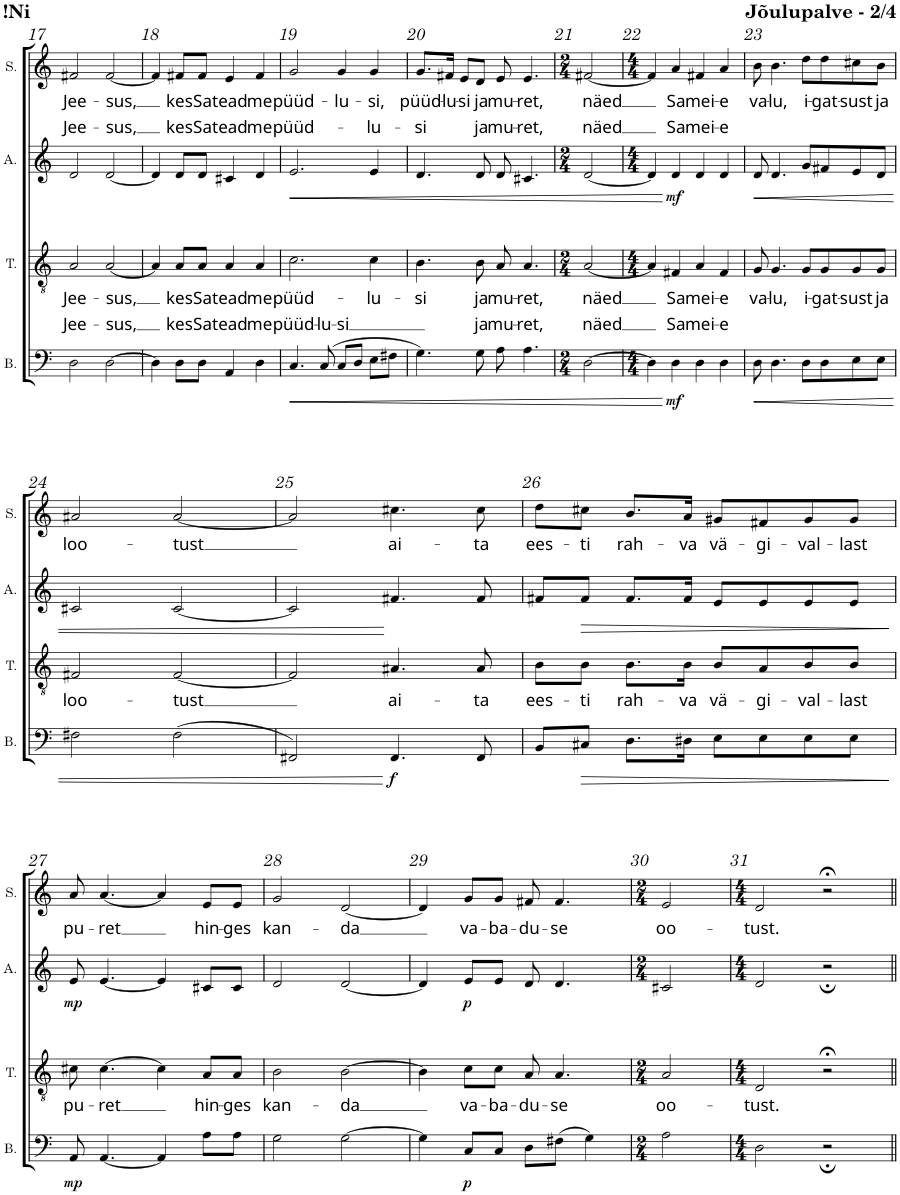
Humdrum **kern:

**kern	**text	**dynam	**kern	**text	**kern	**text	**dynam	**kern	**text
*part4	*part4	*part4	*part3	*part3	*part2	*part2	*part2	*part1	*part1
*staff4	*staff4	*staff4	*staff3	*staff3	*staff2	*staff2	*staff2	*staff1	*staff1
*I"B.	*	*	*I"T.	*	*I"A.	*	*	*I"S.	*
*I'B.	*	*	*I'T.	*	*I'A.	*	*	*I'S.	*
!!LO:PB:g=z
*clefF4	*	*	*clefGv2	*	*clefG2	*	*	*clefG2	*
*	*	*	*	*	*Trd1c2	*	*	*	*
*k[]	*	*	*k[]	*	*k[]	*	*	*k[]	*
*M4/4	*	*	*M4/4	*	*M4/4	*	*	*M4/4	*
=17	=17	=17	=17	=17	=17	=17	=17	=17	=17
!	!LO:LY:a	!	!	!LO:LY:b	!	!LO:LY:a	!	!	!LO:LY:b
2D\	Jee-	.	2A/	Jee-	2d/	Jee-	.	2f#X/	Jee-
!	!LO:LY:a	!	!	!LO:LY:b	!	!LO:LY:a	!	!	!LO:LY:b
[2D\	-sus,	.	[2A/	-sus,	[2d/	-sus,	.	[2f#/	-sus,
=18	=18	=18	=18	=18	=18	=18	=18	=18	=18
4D\]	.	.	4A/]	.	4d/]	.	.	4f#/]	.
!	!LO:LY:a	!	!	!LO:LY:b	!	!LO:LY:a	!	!	!LO:LY:b
8D\L	kes	.	8A/L	kes	8d/L	kes	.	8f#X/L	kes
!	!LO:LY:a	!	!	!LO:LY:b	!	!LO:LY:a	!	!	!LO:LY:b
8D\J	Sa	.	8A/J	Sa	8d/J	Sa	.	8f#/J	Sa
!	!LO:LY:a	!	!	!LO:LY:b	!	!LO:LY:a	!	!	!LO:LY:b
4AA/	tead	.	4A/	tead	4c#X/	tead	.	4e/	tead
!	!LO:LY:a	!	!	!LO:LY:b	!	!LO:LY:a	!	!	!LO:LY:b
4D\	me	.	4A/	me	4d/	me	.	4f#/	me
=19	=19	=19	=19	=19	=19	=19	=19	=19	=19
!	!LO:LY:a	!LO:HP:b	!	!LO:LY:b	!	!LO:LY:a	!LO:HP:b	!	!LO:LY:b
4.C/	püüd-	<	2.c\	püüd-	2.e/	püüd-	<	2g/	püüd-
!	!LO:LY:a	!	!	!	!	!	!	!	!
(8C/	-lu-	.	.	.	.	.	.	.	.
!	!LO:LY:a	!	!	!	!	!	!	!	!LO:LY:b
8C/L	-si	.	.	.	.	.	.	4g/	lu-
8D/J	.	.	.	.	.	.	.	.	.
!	!	!	!	!LO:LY:b	!	!LO:LY:a	!	!	!LO:LY:b
8E\L	.	.	4c\	-lu-	4e/	-lu-	.	4g/	-si,
8F#X\J	.	.	.	.	.	.	.	.	.
=20	=20	=20	=20	=20	=20	=20	=20	=20	=20
!	!	!	!	!LO:LY:b	!	!LO:LY:a	!	!	!LO:LY:b
4.G\)	.	.	4.B\	-si	4.d/	-si	.	8.g/L	püüd-
!	!	!	!	!	!	!	!	!	!LO:LY:b
.	.	.	.	.	.	.	.	16f#X/Jk	-lu-
!	!	!	!	!	!	!	!	!	!LO:LY:b
.	.	.	.	.	.	.	.	8e/L	-si
!	!LO:LY:a	!	!	!LO:LY:b	!	!LO:LY:a	!	!	!LO:LY:b
8G\	ja	.	8B\	ja	8d/	ja	.	8d/J	ja
!	!LO:LY:a	!	!	!LO:LY:b	!	!LO:LY:a	!	!	!LO:LY:b
8A\	mu-	.	8A/	mu-	8d/	mu-	.	8e/	mu-
!	!LO:LY:a	!	!	!LO:LY:b	!	!LO:LY:a	!	!	!LO:LY:b
4.A\	-ret,	.	4.A/	-ret,	4.c#X/	-ret,	.	4.e/	-ret,
=21	=21	=21	=21	=21	=21	=21	=21	=21	=21
*M2/4	*	*	*M2/4	*	*M2/4	*	*	*M2/4	*
!	!LO:LY:a	!	!	!LO:LY:b	!	!LO:LY:a	!	!	!LO:LY:b
[2D\	näed	.	[2A/	näed	[2d/	näed	.	[2f#X/	näed
=22	=22	=22	=22	=22	=22	=22	=22	=22	=22
*M4/4	*	*	*M4/4	*	*M4/4	*	*	*M4/4	*
4D\]	.	.	4A/]	.	4d/]	.	.	4f#/]	.
!	!LO:LY:a	!LO:DY:n=1:b	!	!LO:LY:b	!	!LO:LY:a	!LO:DY:n=1:b	!	!LO:LY:b
4D\	Sa	[ mf	4F#X/	Sa	4d/	Sa	[ mf	4a/	Sa
!	!LO:LY:a	!	!	!LO:LY:b	!	!LO:LY:a	!	!	!LO:LY:b
4D\	mei-	.	4A/	mei-	4d/	mei-	.	4f#X/	mei-
!	!LO:LY:a	!	!	!LO:LY:b	!	!LO:LY:a	!	!	!LO:LY:b
4D\	-e	.	4F#/	-e	4d/	-e	.	4a/	-e
=23	=23	=23	=23	=23	=23	=23	=23	=23	=23
!	!	!LO:HP:b	!	!LO:LY:b	!	!	!LO:HP:b	!	!LO:LY:b
8D\	.	<	8G/	va-	8d/	.	<	8b\	va-
!	!	!	!	!LO:LY:b	!	!	!	!	!LO:LY:b
4.D\	.	.	4.G/	-lu,	4.d/	.	.	4.b\	-lu,
!	!	!	!	!LO:LY:b	!	!	!	!	!LO:LY:b
8D\L	.	.	8G/L	i-	8g/L	.	.	8dd\L	i-
!	!	!	!	!LO:LY:b	!	!	!	!	!LO:LY:b
8D\	.	.	8G/	-gat-	8f#X/	.	.	8dd\	-gat-
!	!	!	!	!LO:LY:b	!	!	!	!	!LO:LY:b
8E\	.	.	8G/	-sust	8e/	.	.	8cc#X\	-sust
!	!	!	!	!LO:LY:b	!	!	!	!	!LO:LY:b
8E\J	.	.	8G/J	ja	8d/J	.	.	8b\J	ja
!!LO:LB:g=z
=24	=24	=24	=24	=24	=24	=24	=24	=24	=24
!	!	!	!	!LO:LY:b	!	!	!	!	!LO:LY:b
2F#X\	.	.	2F#X/	loo-	2c#X/	.	.	2a#X/	loo-
!	!	!	!	!LO:LY:b	!	!	!	!	!LO:LY:b
(2F#\	.	.	[2F#/	-tust	[2c#/	.	.	[2a#/	-tust
=25	=25	=25	=25	=25	=25	=25	=25	=25	=25
2FF#X/)	.	.	2F#/]	.	2c#/]	.	.	2a#/]	.
!	!	!LO:DY:n=1:b	!	!LO:LY:b	!	!	!	!	!LO:LY:b
4.FF#/	.	[ f	4.A#X/	ai-	4.f#X/	.	[	4.cc#X\	ai-
!	!	!	!	!LO:LY:b	!	!	!	!	!LO:LY:b
8FF#/	.	.	8A#/	-ta	8f#/	.	.	8cc#\	-ta
=26	=26	=26	=26	=26	=26	=26	=26	=26	=26
!	!	!	!	!LO:LY:b	!	!	!	!	!LO:LY:b
8BB/L	.	.	8B\L	ees-	8f#X/L	.	.	8dd\L	ees-
!	!	!LO:HP:b	!	!LO:LY:b	!	!	!LO:HP:b	!	!LO:LY:b
8C#X/J	.	>	8B\J	-ti	8f#/J	.	>	8cc#X\J	-ti
!	!	!	!	!LO:LY:b	!	!	!	!	!LO:LY:b
8.D\L	.	.	8.B\L	rah-	8.f#/L	.	.	8.b/L	rah-
!	!	!	!	!LO:LY:b	!	!	!	!	!LO:LY:b
16D#X\Jk	.	.	16B\Jk	-va	16f#/Jk	.	.	16a/Jk	-va
!	!	!	!	!LO:LY:b	!	!	!	!	!LO:LY:b
8E\L	.	.	8B/L	vä-	8e/L	.	.	8g#X/L	vä-
!	!	!	!	!LO:LY:b	!	!	!	!	!LO:LY:b
8E\	.	.	8A/	-gi-	8e/	.	.	8f#X/	-gi-
!	!	!	!	!LO:LY:b	!	!	!	!	!LO:LY:b
8E\	.	.	8B/	-val-	8e/	.	.	8g#/	-val-
!	!	!	!	!LO:LY:b	!	!	!	!	!LO:LY:b
8E\J	.	.	8B/J	-last	8e/J	.	.	8g#/J	-last
.	.	]	.	.	.	.	]	.	.
!!LO:LB:g=z
=27	=27	=27	=27	=27	=27	=27	=27	=27	=27
!	!	!LO:DY:b	!	!LO:LY:b	!	!	!LO:DY:b	!	!LO:LY:b
8AA/	.	mp	8c#X\	pu-	8e/	.	mp	8a/	pu-
!	!	!	!	!LO:LY:b	!	!	!	!	!LO:LY:b
[4.AA/	.	.	[4.c#\	-ret	[4.e/	.	.	[4.a/	-ret
4AA/]	.	.	4c#\]	.	4e/]	.	.	4a/]	.
!	!	!	!	!LO:LY:b	!	!	!	!	!LO:LY:b
8A\L	.	.	8A/L	hin-	8c#X/L	.	.	8e/L	hin-
!	!	!	!	!LO:LY:b	!	!	!	!	!LO:LY:b
8A\J	.	.	8A/J	-ges	8c#/J	.	.	8e/J	-ges
=28	=28	=28	=28	=28	=28	=28	=28	=28	=28
!	!	!	!	!LO:LY:b	!	!	!	!	!LO:LY:b
2G\	.	.	2B\	kan-	2d/	.	.	2g/	kan-
!	!	!	!	!LO:LY:b	!	!	!	!	!LO:LY:b
[2G\	.	.	[2B\	-da	[2d/	.	.	[2d/	-da
=29	=29	=29	=29	=29	=29	=29	=29	=29	=29
4G\]	.	.	4B\]	.	4d/]	.	.	4d/]	.
!	!	!LO:DY:b	!	!LO:LY:b	!	!	!LO:DY:b	!	!LO:LY:b
8C/L	.	p	8c\L	va-	8e/L	.	p	8g/L	va-
!	!	!	!	!LO:LY:b	!	!	!	!	!LO:LY:b
8C/J	.	.	8c\J	-ba-	8e/J	.	.	8g/J	-ba-
!	!	!	!	!LO:LY:b	!	!	!	!	!LO:LY:b
8D\L	.	.	8A/	-du-	8d/	.	.	8f#X/	-du-
!	!	!	!	!LO:LY:b	!	!	!	!	!LO:LY:b
(8F#X\J	.	.	4.A/	-se	4.d/	.	.	4.f#/	-se
4G\)	.	.	.	.	.	.	.	.	.
=30	=30	=30	=30	=30	=30	=30	=30	=30	=30
*M2/4	*	*	*M2/4	*	*M2/4	*	*	*M2/4	*
!	!	!	!	!LO:LY:b	!	!	!	!	!LO:LY:b
2A\	.	.	2A/	oo-	2c#X/	.	.	2e/	oo-
=31	=31	=31	=31	=31	=31	=31	=31	=31	=31
*M4/4	*	*	*M4/4	*	*M4/4	*	*	*M4/4	*
!	!	!	!	!LO:LY:b	!	!	!	!	!LO:LY:b
2D\	.	.	2D/	-tust.	2d/	.	.	2d/	-tust.
2r;	.	.	2r;<	.	2r;	.	.	2r;<	.
=||	=||	=||	=||	=||	=||	=||	=||	=||	=||
*-	*-	*-	*-	*-	*-	*-	*-	*-	*-
